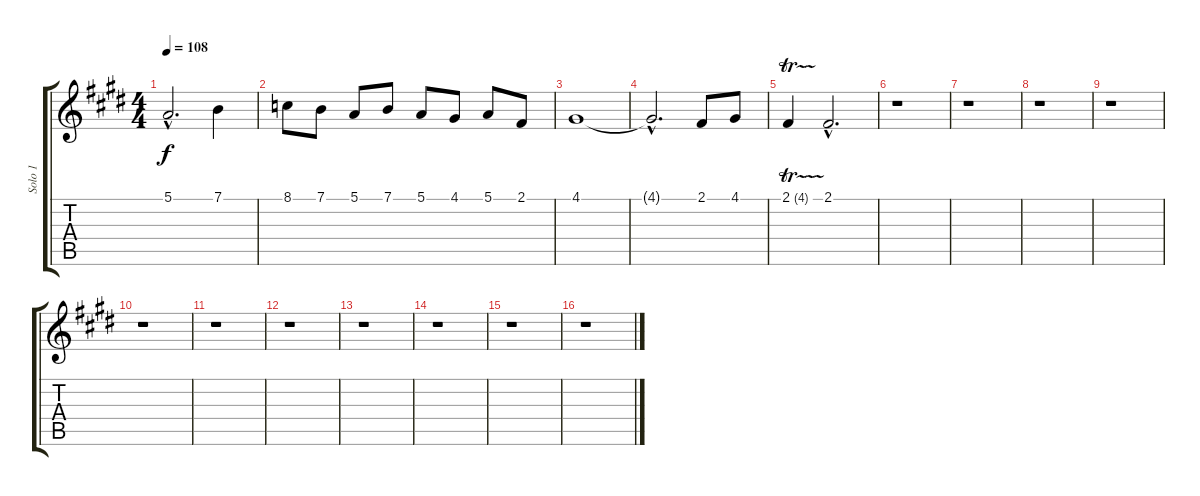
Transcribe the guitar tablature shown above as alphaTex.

\track ("Solo 1" "Solo 1") {instrument violin}
\staff {score tabs}
\tuning (E4 B3 G3 D3 A2 E2) {hide}
\ts (4 4)
\tempo 108
\clef g2
\ks c#minor
5.1{hac}.2{d dy f} 7.1.4 |
8.1.8 7.1.8 5.1.8 7.1.8 5.1.8 4.1.8 5.1.8 2.1.8 |
4.1.1 |
4.1{hac t}.2{d} 2.1.8 4.1.8 |
2.1{tr (4 32)}.4 2.1{hac}.2{d balance 2} |
r.1 |
r.1 |
r.1 |
r.1 |
r.1 |
r.1 |
r.1 |
r.1 |
r.1 |
r.1 |
r.1
